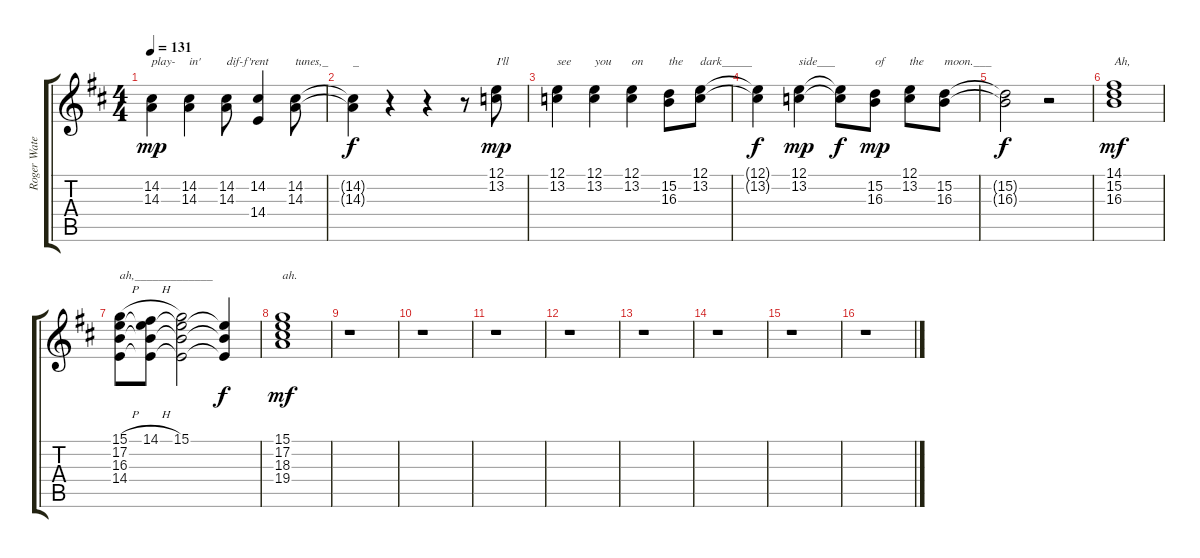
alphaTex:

\track ("Roger Waters and vocals" "Roger Wate") {instrument tenorsax}
\staff {score tabs}
\tuning (E4 B3 G3 D3 A2 E2) {hide}
\ts (4 4)
\tempo 131
\clef g2
\ks d
(14.2 14.3).4{txt "play-" dy mp} (14.2 14.3).4{txt "in'"} (14.2 14.3).8{txt "dif-f'rent"} (14.2 14.4).4 (14.2 14.3).8{txt "tunes,_"} |
(14.2{t} 14.3{t}).4{txt "_" dy f} r.4 r.4 r.8 (12.1 13.2).8{txt "I'll" dy mp} |
(12.1 13.2).4{txt "see"} (12.1 13.2).4{txt "you"} (12.1 13.2).4{txt "on"} (15.2 16.3).8{txt "the"} (12.1 13.2).8{txt "dark_____"} |
(12.1{t} 13.2{t}).4{dy f} (12.1 13.2).4{txt "side___" dy mp} (12.1{t} 13.2{t}).8{dy f} (15.2 16.3).8{txt "of" dy mp} (12.1 13.2).8{txt "the"} (15.2 16.3).8{txt "moon.___"} |
(15.2{t} 16.3{t}).2{dy f} r.2 |
(14.1 15.2 16.3).1{txt "Ah," dy mf} |
(15.1{h} 17.2 16.3 14.4).8{txt "ah,_____________"} (14.1{h} 17.2{t} 16.3{t} 14.4{t}).8 (15.1 17.2{t} 16.3{t} 14.4{t}).2 (17.2{t} 16.3{t} 14.4{t}).4{dy f} |
(15.1 17.2 18.3 19.4).1{txt "ah." dy mf volume 0} |
r.1 |
r.1 |
r.1 |
r.1 |
r.1 |
r.1 |
r.1 |
r.1
